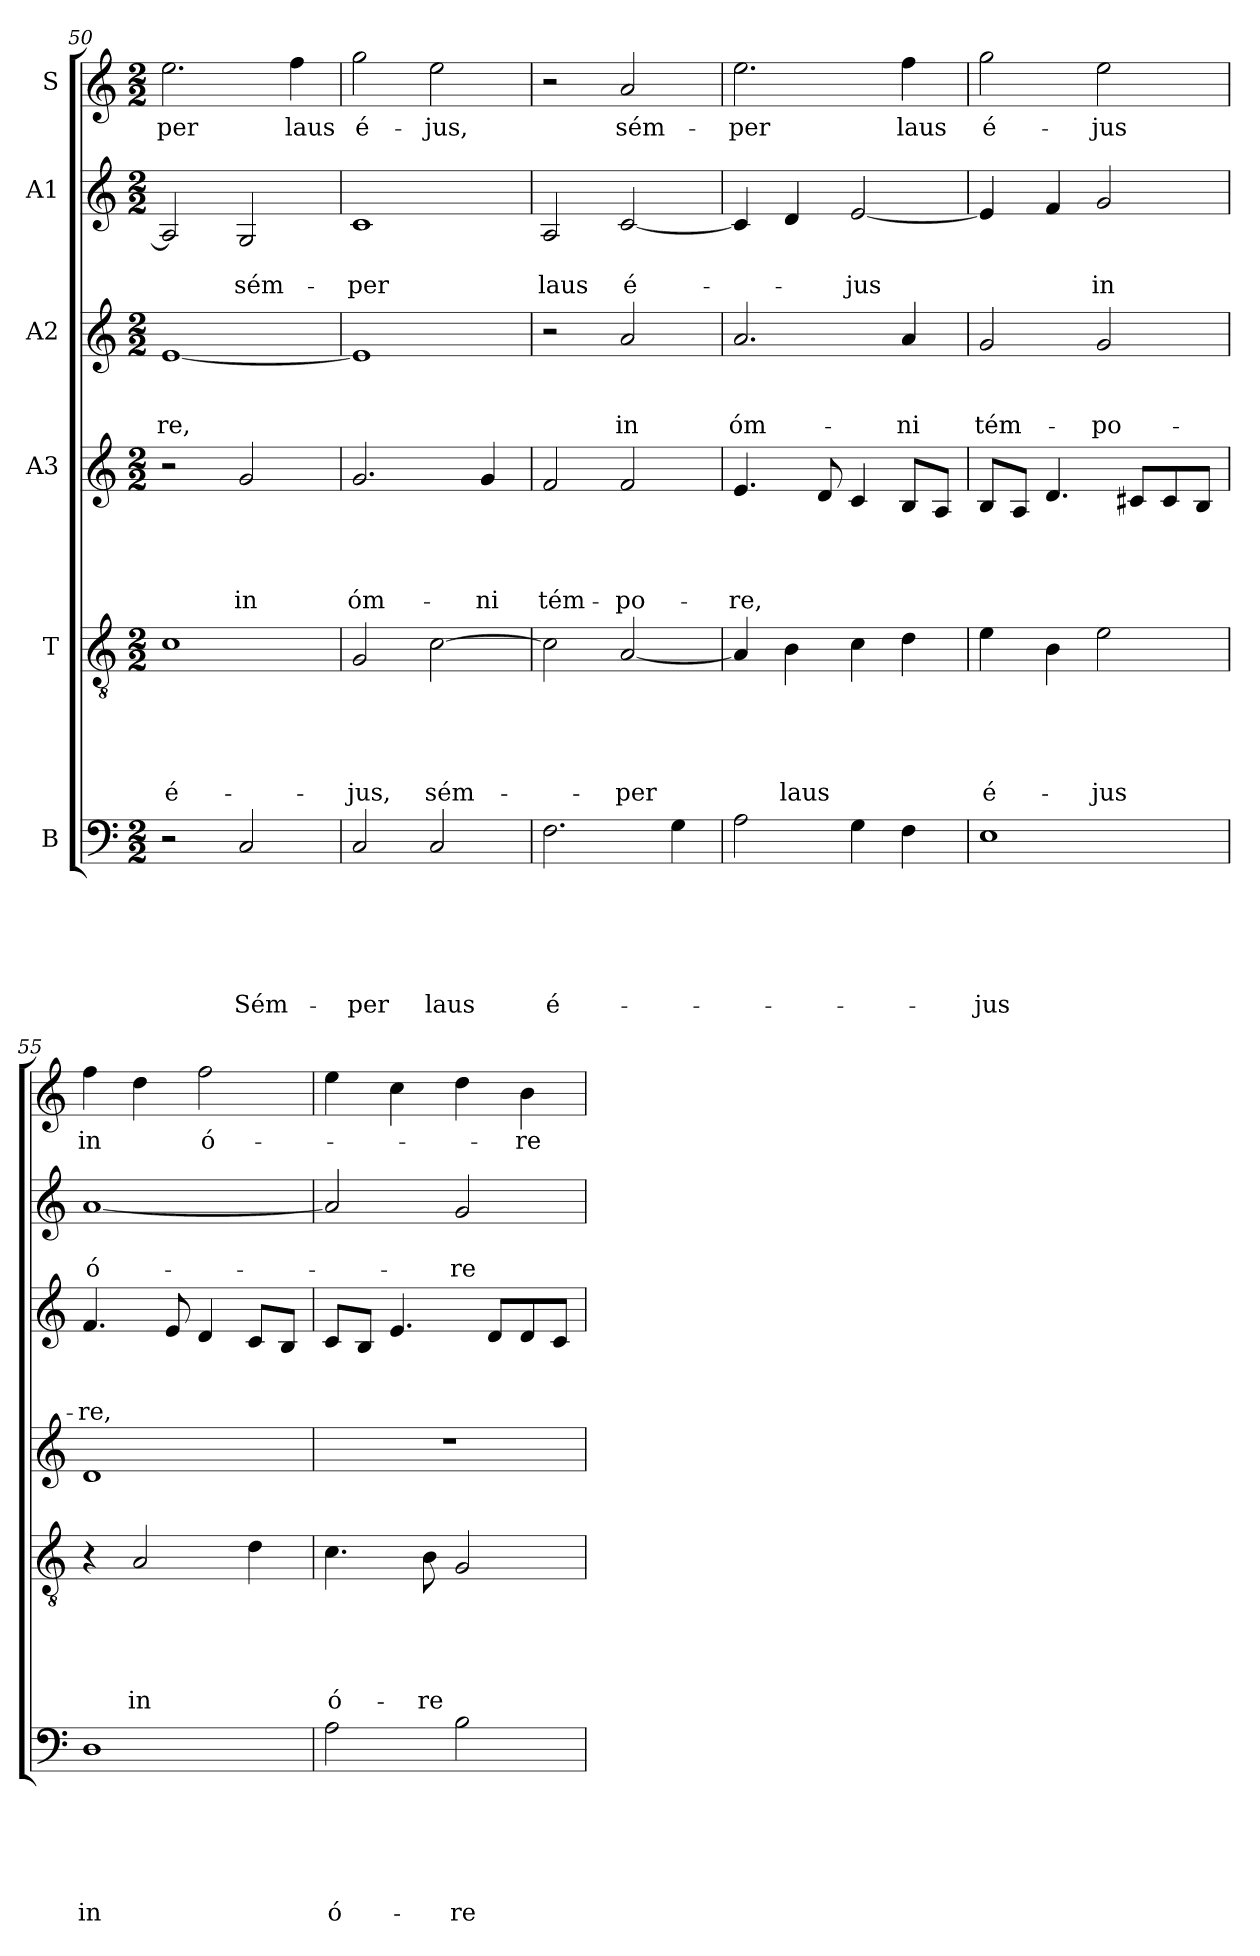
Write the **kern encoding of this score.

**kern	**text	**text	**text	**text	**text	**text	**kern	**text	**text	**text	**text	**text	**kern	**text	**text	**text	**text	**kern	**text	**text	**text	**kern	**text	**text	**kern	**text
*part6	*part6	*part6	*part6	*part6	*part6	*part6	*part5	*part5	*part5	*part5	*part5	*part5	*part4	*part4	*part4	*part4	*part4	*part3	*part3	*part3	*part3	*part2	*part2	*part2	*part1	*part1
*staff6	*staff6	*staff6	*staff6	*staff6	*staff6	*staff6	*staff5	*staff5	*staff5	*staff5	*staff5	*staff5	*staff4	*staff4	*staff4	*staff4	*staff4	*staff3	*staff3	*staff3	*staff3	*staff2	*staff2	*staff2	*staff1	*staff1
*I"B	*	*	*	*	*	*	*I"T	*	*	*	*	*	*I"A3	*	*	*	*	*I"A2	*	*	*	*I"A1	*	*	*I"S	*
!!LO:PB:g=z
*clefF4	*	*	*	*	*	*	*clefGv2	*	*	*	*	*	*clefG2	*	*	*	*	*clefG2	*	*	*	*clefG2	*	*	*clefG2	*
*k[]	*	*	*	*	*	*	*k[]	*	*	*	*	*	*k[]	*	*	*	*	*k[]	*	*	*	*k[]	*	*	*k[]	*
*C:	*	*	*	*	*	*	*C:	*	*	*	*	*	*C:	*	*	*	*	*C:	*	*	*	*C:	*	*	*C:	*
*M2/2	*	*	*	*	*	*	*M2/2	*	*	*	*	*	*M2/2	*	*	*	*	*M2/2	*	*	*	*M2/2	*	*	*M2/2	*
=50	=50	=50	=50	=50	=50	=50	=50	=50	=50	=50	=50	=50	=50	=50	=50	=50	=50	=50	=50	=50	=50	=50	=50	=50	=50	=50
!	!	!	!	!	!	!	!	!	!	!	!	!LO:LY:b	!	!	!	!	!	!	!	!	!LO:LY:b	!	!	!	!	!LO:LY:b
2r	.	.	.	.	.	.	1c	.	.	.	.	é-	2r	.	.	.	.	[1e	.	.	-re,	2A/]	.	.	2.ee\	-per
!	!	!	!	!	!	!LO:LY:b	!	!	!	!	!	!	!	!	!	!	!LO:LY:b	!	!	!	!	!	!	!LO:LY:b	!	!
2C/	.	.	.	.	.	Sém-	.	.	.	.	.	.	2g/	.	.	.	in	.	.	.	.	2G/	.	sém-	.	.
!	!	!	!	!	!	!	!	!	!	!	!	!	!	!	!	!	!	!	!	!	!	!	!	!	!	!LO:LY:b
.	.	.	.	.	.	.	.	.	.	.	.	.	.	.	.	.	.	.	.	.	.	.	.	.	4ff\	laus
=51	=51	=51	=51	=51	=51	=51	=51	=51	=51	=51	=51	=51	=51	=51	=51	=51	=51	=51	=51	=51	=51	=51	=51	=51	=51	=51
!	!	!	!	!	!	!LO:LY:b	!	!	!	!	!	!LO:LY:b	!	!	!	!	!LO:LY:b	!	!	!	!	!	!	!LO:LY:b	!	!LO:LY:b
2C/	.	.	.	.	.	-per	2G/	.	.	.	.	-jus,	2.g/	.	.	.	óm-	1e]	.	.	.	1c	.	-per	2gg\	é-
!	!	!	!	!	!	!LO:LY:b	!	!	!	!	!	!LO:LY:b	!	!	!	!	!	!	!	!	!	!	!	!	!	!LO:LY:b
2C/	.	.	.	.	.	laus	[2c\	.	.	.	.	sém-	.	.	.	.	.	.	.	.	.	.	.	.	2ee\	-jus,
!	!	!	!	!	!	!	!	!	!	!	!	!	!	!	!	!	!LO:LY:b	!	!	!	!	!	!	!	!	!
.	.	.	.	.	.	.	.	.	.	.	.	.	4g/	.	.	.	-ni	.	.	.	.	.	.	.	.	.
=52	=52	=52	=52	=52	=52	=52	=52	=52	=52	=52	=52	=52	=52	=52	=52	=52	=52	=52	=52	=52	=52	=52	=52	=52	=52	=52
!	!	!	!	!	!	!LO:LY:b	!	!	!	!	!	!	!	!	!	!	!LO:LY:b	!	!	!	!	!	!	!LO:LY:b	!	!
2.F\	.	.	.	.	.	é-	2c\]	.	.	.	.	.	2f/	.	.	.	tém-	2r	.	.	.	2A/	.	laus	2r	.
!	!	!	!	!	!	!	!	!	!	!	!	!LO:LY:b	!	!	!	!	!LO:LY:b	!	!	!	!LO:LY:b	!	!	!LO:LY:b	!	!LO:LY:b
.	.	.	.	.	.	.	[2A/	.	.	.	.	-per	2f/	.	.	.	-po-	2a/	.	.	in	[2c/	.	é-	2a/	sém-
4G\	.	.	.	.	.	.	.	.	.	.	.	.	.	.	.	.	.	.	.	.	.	.	.	.	.	.
=53	=53	=53	=53	=53	=53	=53	=53	=53	=53	=53	=53	=53	=53	=53	=53	=53	=53	=53	=53	=53	=53	=53	=53	=53	=53	=53
!	!	!	!	!	!	!	!	!	!	!	!	!	!	!	!	!	!LO:LY:b	!	!	!	!LO:LY:b	!	!	!	!	!LO:LY:b
2A\	.	.	.	.	.	.	4A/]	.	.	.	.	.	4.e/	.	.	.	-re,	2.a/	.	.	óm-	4c/]	.	.	2.ee\	-per
!	!	!	!	!	!	!	!	!	!	!	!	!LO:LY:b	!	!	!	!	!	!	!	!	!	!	!	!	!	!
.	.	.	.	.	.	.	4B\	.	.	.	.	laus	.	.	.	.	.	.	.	.	.	4d/	.	.	.	.
.	.	.	.	.	.	.	.	.	.	.	.	.	8d/	.	.	.	.	.	.	.	.	.	.	.	.	.
!	!	!	!	!	!	!	!	!	!	!	!	!	!	!	!	!	!	!	!	!	!	!	!	!LO:LY:b	!	!
4G\	.	.	.	.	.	.	4c\	.	.	.	.	.	4c/	.	.	.	.	.	.	.	.	[2e/	.	-jus	.	.
!	!	!	!	!	!	!	!	!	!	!	!	!	!	!	!	!	!	!	!	!	!LO:LY:b	!	!	!	!	!LO:LY:b
4F\	.	.	.	.	.	.	4d\	.	.	.	.	.	8B/L	.	.	.	.	4a/	.	.	-ni	.	.	.	4ff\	laus
.	.	.	.	.	.	.	.	.	.	.	.	.	8A/J	.	.	.	.	.	.	.	.	.	.	.	.	.
=54	=54	=54	=54	=54	=54	=54	=54	=54	=54	=54	=54	=54	=54	=54	=54	=54	=54	=54	=54	=54	=54	=54	=54	=54	=54	=54
!	!	!	!	!	!	!LO:LY:b	!	!	!	!	!	!LO:LY:b	!	!	!	!	!	!	!	!	!LO:LY:b	!	!	!	!	!LO:LY:b
1E	.	.	.	.	.	-jus	4e\	.	.	.	.	é-	8B/L	.	.	.	.	2g/	.	.	tém-	4e/]	.	.	2gg\	é-
.	.	.	.	.	.	.	.	.	.	.	.	.	8A/J	.	.	.	.	.	.	.	.	.	.	.	.	.
.	.	.	.	.	.	.	4B\	.	.	.	.	.	4.d/	.	.	.	.	.	.	.	.	4f/	.	.	.	.
!	!	!	!	!	!	!	!	!	!	!	!	!LO:LY:b	!	!	!	!	!	!	!	!	!LO:LY:b	!	!	!LO:LY:b	!	!LO:LY:b
.	.	.	.	.	.	.	2e\	.	.	.	.	-jus	.	.	.	.	.	2g/	.	.	-po-	2g/	.	in	2ee\	-jus
.	.	.	.	.	.	.	.	.	.	.	.	.	8c#i/L	.	.	.	.	.	.	.	.	.	.	.	.	.
.	.	.	.	.	.	.	.	.	.	.	.	.	8c#i/	.	.	.	.	.	.	.	.	.	.	.	.	.
.	.	.	.	.	.	.	.	.	.	.	.	.	8B/J	.	.	.	.	.	.	.	.	.	.	.	.	.
=55	=55	=55	=55	=55	=55	=55	=55	=55	=55	=55	=55	=55	=55	=55	=55	=55	=55	=55	=55	=55	=55	=55	=55	=55	=55	=55
!	!	!	!	!	!	!LO:LY:b	!	!	!	!	!	!	!	!	!	!	!	!	!	!	!LO:LY:b	!	!	!LO:LY:b	!	!LO:LY:b
1D	.	.	.	.	.	in	4r	.	.	.	.	.	1d	.	.	.	.	4.f/	.	.	-re,	[1a	.	ó-	4ff\	in
!	!	!	!	!	!	!	!	!	!	!	!	!LO:LY:b	!	!	!	!	!	!	!	!	!	!	!	!	!	!
.	.	.	.	.	.	.	2A/	.	.	.	.	in	.	.	.	.	.	.	.	.	.	.	.	.	4dd\	.
.	.	.	.	.	.	.	.	.	.	.	.	.	.	.	.	.	.	8e/	.	.	.	.	.	.	.	.
!	!	!	!	!	!	!	!	!	!	!	!	!	!	!	!	!	!	!	!	!	!	!	!	!	!	!LO:LY:b
.	.	.	.	.	.	.	.	.	.	.	.	.	.	.	.	.	.	4d/	.	.	.	.	.	.	2ff\	ó-
.	.	.	.	.	.	.	4d\	.	.	.	.	.	.	.	.	.	.	8c/L	.	.	.	.	.	.	.	.
.	.	.	.	.	.	.	.	.	.	.	.	.	.	.	.	.	.	8B/J	.	.	.	.	.	.	.	.
!!LO:PB:g=z
=56	=56	=56	=56	=56	=56	=56	=56	=56	=56	=56	=56	=56	=56	=56	=56	=56	=56	=56	=56	=56	=56	=56	=56	=56	=56	=56
!	!	!	!	!	!	!LO:LY:b	!	!	!	!	!	!LO:LY:b	!	!	!	!	!	!	!	!	!	!	!	!	!	!
2A\	.	.	.	.	.	ó-	4.c\	.	.	.	.	ó-	1r	.	.	.	.	8c/L	.	.	.	2a/]	.	.	4ee\	.
.	.	.	.	.	.	.	.	.	.	.	.	.	.	.	.	.	.	8B/J	.	.	.	.	.	.	.	.
.	.	.	.	.	.	.	.	.	.	.	.	.	.	.	.	.	.	4.e/	.	.	.	.	.	.	4cc\	.
!	!	!	!	!	!	!	!	!	!	!	!	!LO:LY:b	!	!	!	!	!	!	!	!	!	!	!	!	!	!
.	.	.	.	.	.	.	8B\	.	.	.	.	-re	.	.	.	.	.	.	.	.	.	.	.	.	.	.
!	!	!	!	!	!	!LO:LY:b	!	!	!	!	!	!	!	!	!	!	!	!	!	!	!	!	!	!LO:LY:b	!	!
2B\	.	.	.	.	.	-re	2G/	.	.	.	.	.	.	.	.	.	.	.	.	.	.	2g/	.	-re	4dd\	.
.	.	.	.	.	.	.	.	.	.	.	.	.	.	.	.	.	.	8d/L	.	.	.	.	.	.	.	.
!	!	!	!	!	!	!	!	!	!	!	!	!	!	!	!	!	!	!	!	!	!	!	!	!	!	!LO:LY:b
.	.	.	.	.	.	.	.	.	.	.	.	.	.	.	.	.	.	8d/	.	.	.	.	.	.	4b\	-re
.	.	.	.	.	.	.	.	.	.	.	.	.	.	.	.	.	.	8c/J	.	.	.	.	.	.	.	.
=	=	=	=	=	=	=	=	=	=	=	=	=	=	=	=	=	=	=	=	=	=	=	=	=	=	=
*-	*-	*-	*-	*-	*-	*-	*-	*-	*-	*-	*-	*-	*-	*-	*-	*-	*-	*-	*-	*-	*-	*-	*-	*-	*-	*-
